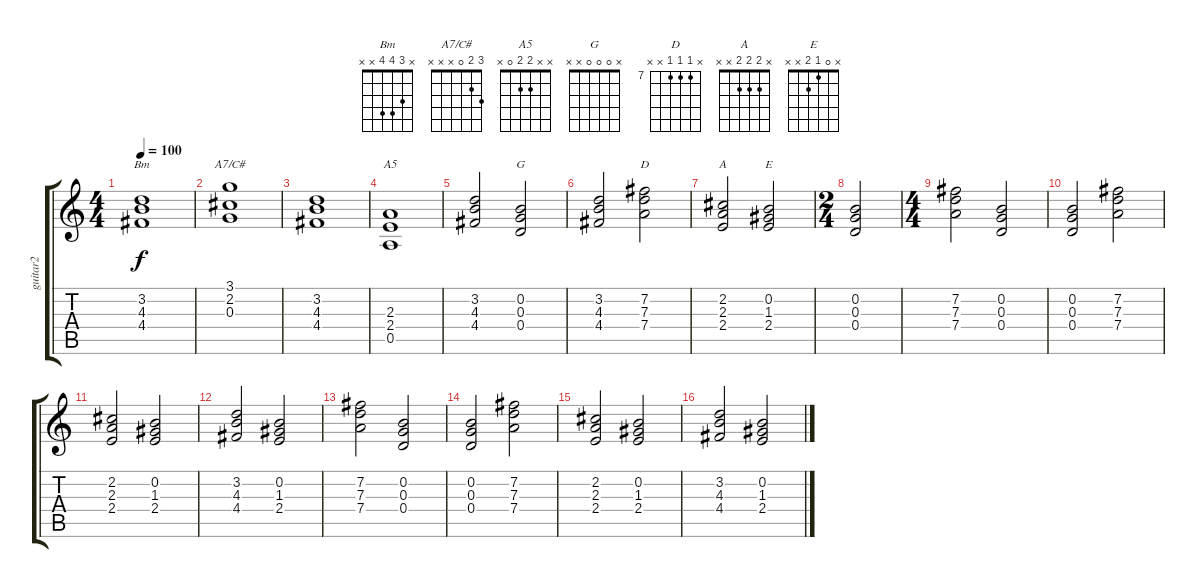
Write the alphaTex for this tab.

\track ("guitar2" "guitar2") {instrument electricguitarclean}
\staff {score tabs}
\tuning (E4 B3 G3 D3 A2 E2) {hide}
\chord ("Bm" x 3 4 4 x x)
\chord ("A7/C#" 3 2 0 x x x)
\chord ("A5" x x 2 2 0 x)
\chord ("G" x 0 0 0 x x)
\chord ("D" x 7 7 7 x x) {firstfret 7}
\chord ("A" x 2 2 2 x x)
\chord ("E" x 0 1 2 x x)
\ts (4 4)
\tempo 100
\clef g2
\ks c
(3.2 4.3 4.4).1{ch "Bm" dy f} |
(3.1 2.2 0.3).1{ch "A7/C#"} |
(3.2 4.3 4.4).1 |
(2.3 2.4 0.5).1{ch "A5"} |
(3.2 4.3 4.4).2 (0.2 0.3 0.4).2{ch "G"} |
(3.2 4.3 4.4).2 (7.2 7.3 7.4).2{ch "D"} |
(2.2 2.3 2.4).2{ch "A"} (0.2 1.3 2.4).2{ch "E"} |
\ts (2 4)
(0.2 0.3 0.4).2 |
\ts (4 4)
(7.2 7.3 7.4).2 (0.2 0.3 0.4).2 |
(0.2 0.3 0.4).2 (7.2 7.3 7.4).2 |
(2.2 2.3 2.4).2 (0.2 1.3 2.4).2 |
(3.2 4.3 4.4).2 (0.2 1.3 2.4).2 |
(7.2 7.3 7.4).2 (0.2 0.3 0.4).2 |
(0.2 0.3 0.4).2 (7.2 7.3 7.4).2 |
(2.2 2.3 2.4).2 (0.2 1.3 2.4).2 |
(3.2 4.3 4.4).2 (0.2 1.3 2.4).2
